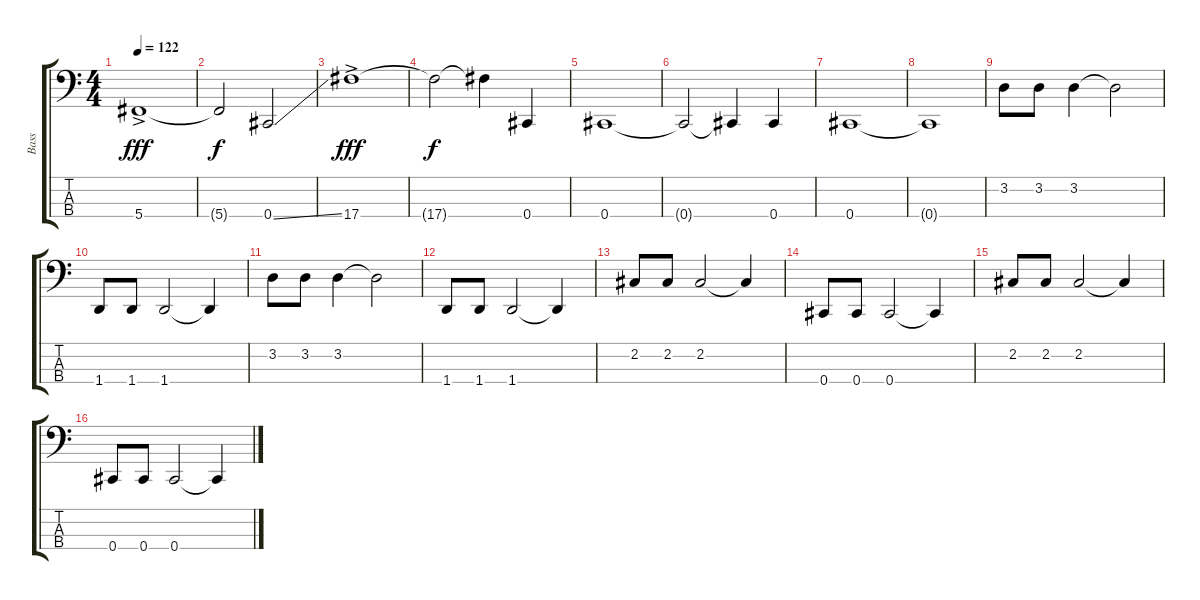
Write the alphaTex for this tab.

\track ("Bass" "Bass") {instrument electricbassfinger}
\staff {score tabs}
\tuning (E2 B1 Gb1 Db1) {hide}
\ts (4 4)
\tempo 122
\clef f4
\ks c
5.4{ac}.1{dy fff} |
5.4{t}.2{dy f} 0.4{ss}.2 |
17.4{ac}.1{dy fff} |
17.4{t}.2{dy f} 17.4{t}.4 0.4.4 |
0.4.1 |
0.4{t}.2 0.4{t}.4 0.4.4 |
0.4.1 |
0.4{t}.1 |
3.2.8 3.2.8 3.2.4 3.2{t}.2 |
1.4.8 1.4.8 1.4.2 1.4{t}.4 |
3.2.8 3.2.8 3.2.4 3.2{t}.2 |
1.4.8 1.4.8 1.4.2 1.4{t}.4 |
2.2.8 2.2.8 2.2.2 2.2{t}.4 |
0.4.8 0.4.8 0.4.2 0.4{t}.4 |
2.2.8 2.2.8 2.2.2 2.2{t}.4 |
0.4.8 0.4.8 0.4.2 0.4{t}.4
